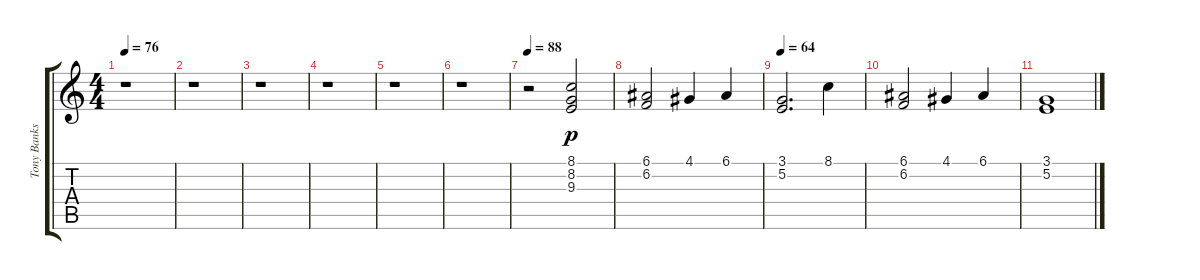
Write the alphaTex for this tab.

\track ("Tony Banks IV" "Tony Banks") {instrument stringensemble1}
\staff {score tabs}
\tuning (E4 B3 G3 D3 A2 E2) {hide}
\ts (4 4)
\tempo 76
\clef g2
\ks c
r.1{dy f} |
r.1 |
r.1 |
r.1 |
r.1 |
r.1 |
\tempo 88
r.2 (8.1 8.2 9.3).2{dy p} |
(6.1 6.2).2 4.1.4 6.1.4 |
\tempo 64
(3.1 5.2).2{d} 8.1.4 |
(6.1 6.2).2 4.1.4 6.1.4 |
(3.1 5.2).1
